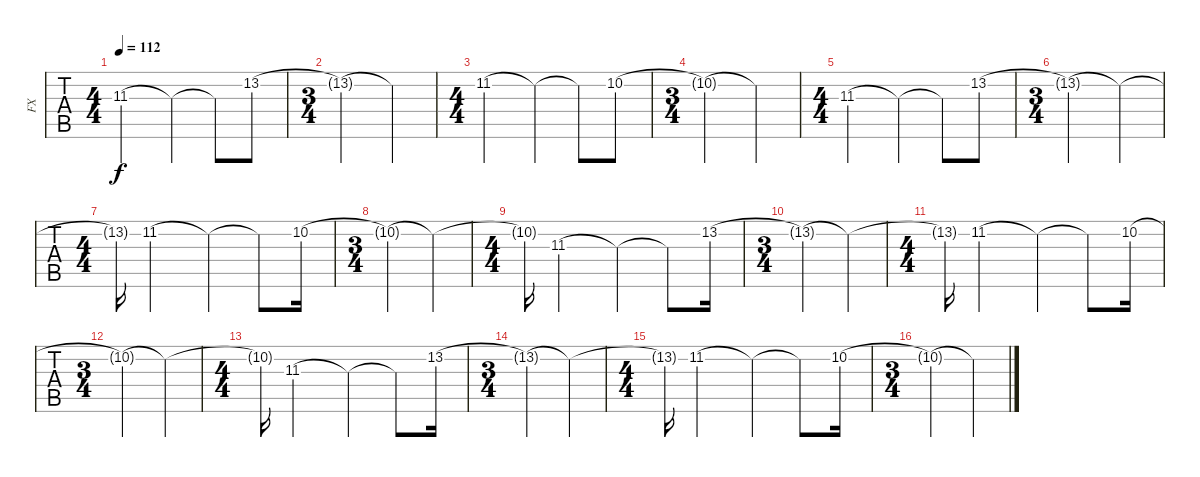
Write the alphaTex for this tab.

\track ("FX" "FX") {instrument stringensemble1}
\staff {tabs}
\tuning (Db4 Ab3 E3 B2 Gb2 B1) {hide}
\ts (4 4)
\tempo 112
\clef g2
\ks c
11.3.2{dy f} 11.3{t}.4 11.3{t}.8 13.2.8 |
\ts (3 4)
13.2{t}.2 13.2{t}.4 |
\ts (4 4)
11.2.2{instrument stringensemble1} 11.2{t}.4 11.2{t}.8 10.2.8 |
\ts (3 4)
10.2{t}.2 10.2{t}.4 |
\ts (4 4)
11.3.2 11.3{t}.4 11.3{t}.8 13.2.8 |
\ts (3 4)
13.2{t}.2 13.2{t}.4 |
\ts (4 4)
13.2{t}.16 11.2.2 11.2{t}.4 11.2{t}.8 10.2.16 |
\ts (3 4)
10.2{t}.2 10.2{t}.4 |
\ts (4 4)
10.2{t}.16 11.3.2 11.3{t}.4 11.3{t}.8 13.2.16 |
\ts (3 4)
13.2{t}.2 13.2{t}.4 |
\ts (4 4)
13.2{t}.16 11.2.2 11.2{t}.4 11.2{t}.8 10.2.16 |
\ts (3 4)
10.2{t}.2 10.2{t}.4 |
\ts (4 4)
10.2{t}.16 11.3.2 11.3{t}.4 11.3{t}.8 13.2.16 |
\ts (3 4)
13.2{t}.2 13.2{t}.4 |
\ts (4 4)
13.2{t}.16 11.2.2 11.2{t}.4 11.2{t}.8 10.2.16 |
\ts (3 4)
10.2{t}.2 10.2{t}.4
